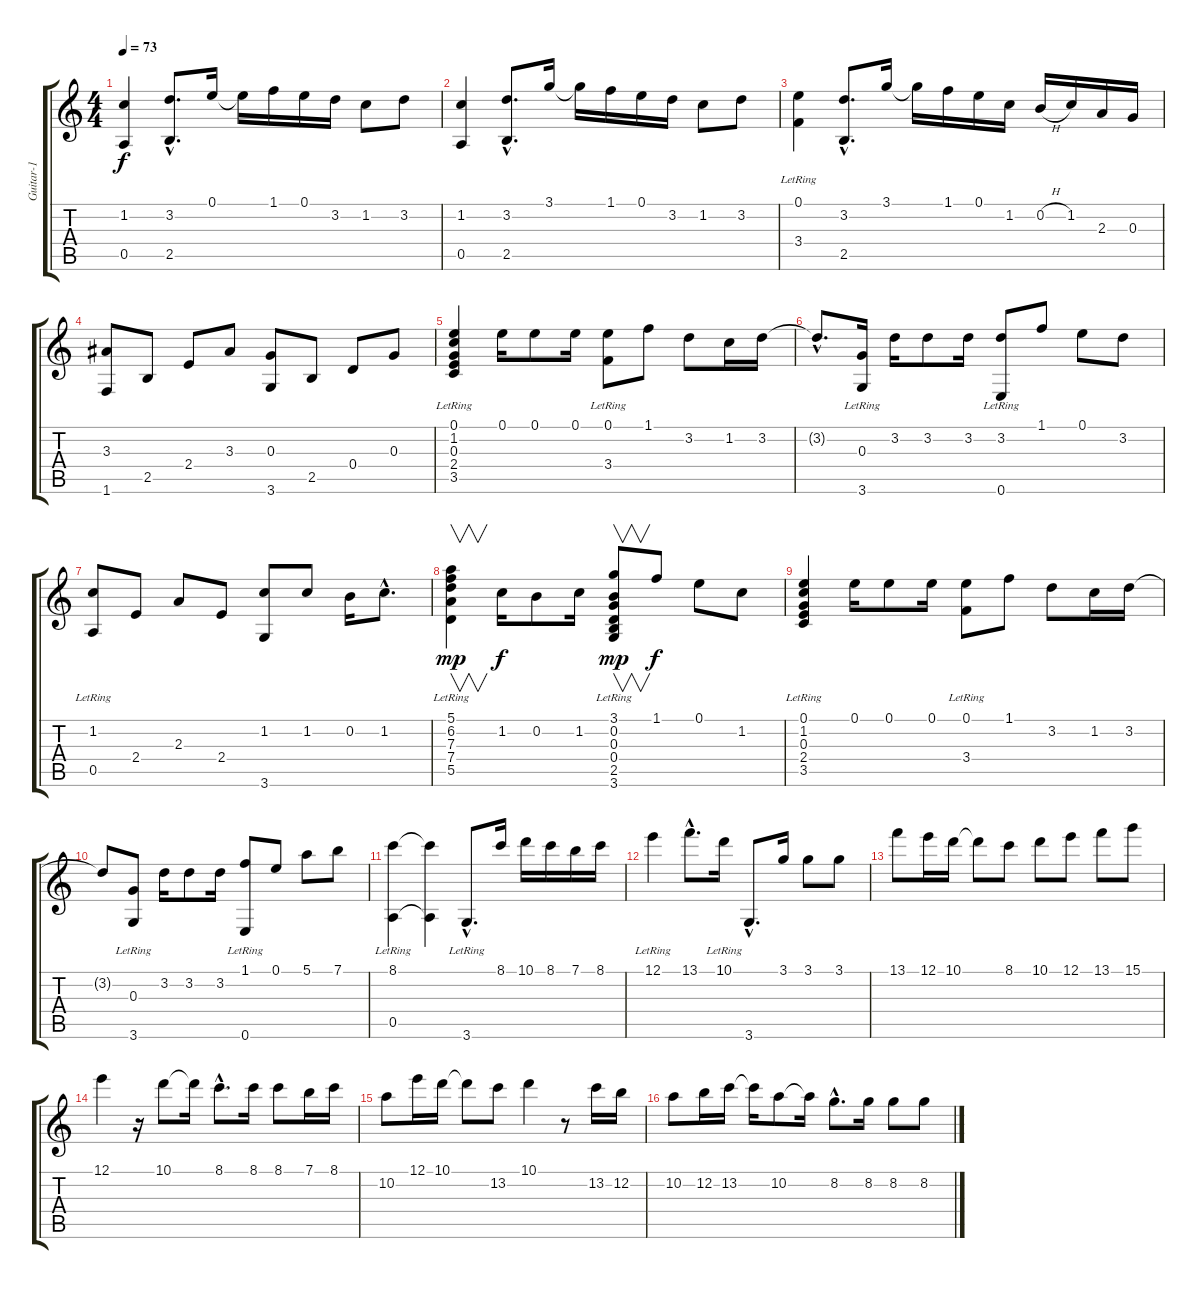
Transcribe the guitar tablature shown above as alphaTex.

\track ("Guitar-1" "Guitar-1") {instrument electricguitarjazz}
\staff {score tabs}
\tuning (E4 B3 G3 D3 A2 E2) {hide}
\ts (4 4)
\tempo 73
\clef g2
\ks c
(1.2 0.5).4{dy f instrument electricguitarjazz} (3.2{hac} 2.5{hac}).8{d} 0.1.16 0.1{t}.16 1.1.16 0.1.16 3.2.16 1.2.8 3.2.8 |
(1.2 0.5).4 (3.2{hac} 2.5{hac}).8{d} 3.1.16 3.1{t}.16 1.1.16 0.1.16 3.2.16 1.2.8 3.2.8 |
(0.1 3.4{lr}).4 (3.2{hac} 2.5{hac}).8{d} 3.1.16 3.1{t}.16 1.1.16 0.1.16 1.2.16 0.2{h}.16 1.2.16 2.3.16 0.3.16 |
(3.3 1.6).8 2.5.8 2.4.8 3.3.8 (0.3 3.6).8 2.5.8 0.4.8 0.3.8 |
(0.1 1.2 0.3 2.4 3.5{lr}).4 0.1.16 0.1.8 0.1.16 (0.1 3.4{lr}).8 1.1.8 3.2.8 1.2.16 3.2.16 |
3.2{hac t}.8{d} (0.3{lr} 3.6{lr}).16 3.2.16 3.2.8 3.2.16 (3.2{lr} 0.6{lr}).8 1.1.8 0.1.8 3.2.8 |
(1.2{lr} 0.5{lr}).8 2.4.8 2.3.8 2.4.8 (1.2 3.6).8 1.2.8 0.2.16 1.2{hac}.8{d} |
(5.1{lr} 6.2{lr} 7.3{lr} 7.4{lr} 5.5{lr}).4{v dy mp} 1.2.16{dy f} 0.2.8 1.2.16 (3.1{lr} 0.2 0.3 0.4 2.5 3.6{lr}).8{v dy mp} 1.1.8{dy f} 0.1.8 1.2.8 |
(0.1 1.2 0.3 2.4 3.5{lr}).4 0.1.16 0.1.8 0.1.16 (0.1 3.4{lr}).8 1.1.8 3.2.8 1.2.16 3.2.16 |
3.2{t}.8 (0.3{lr} 3.6{lr}).8 3.2.16 3.2.8 3.2.16 (1.1 0.6{lr}).8 0.1.8 5.1.8 7.1.8 |
(8.1{lr} 0.5{lr}).4 (8.1{t} 0.5{t}).4 3.6{hac lr}.8{d} 8.1.16 10.1.16 8.1.16 7.1.16 8.1.16 |
12.1{lr}.4 13.1{hac}.8{d} 10.1{lr}.16 3.6{hac}.8{d} 3.1.16 3.1.8 3.1.8 |
13.1.8 12.1.16 10.1.16 10.1{t}.8 8.1.8 10.1.8 12.1.8 13.1.8 15.1.8 |
12.1.4 r.16 10.1.8 10.1{t}.16 8.1{hac}.8{d} 8.1.16 8.1.8 7.1.16 8.1.16 |
10.2.8 12.1.16 10.1.16 10.1{t}.8 13.2.8 10.1.4 r.8 13.2.16 12.2.16 |
10.2.8 12.2.16 13.2.16 13.2{t}.16 10.2.8 10.2{t}.16 8.2{hac}.8{d} 8.2.16 8.2.8 8.2.8
